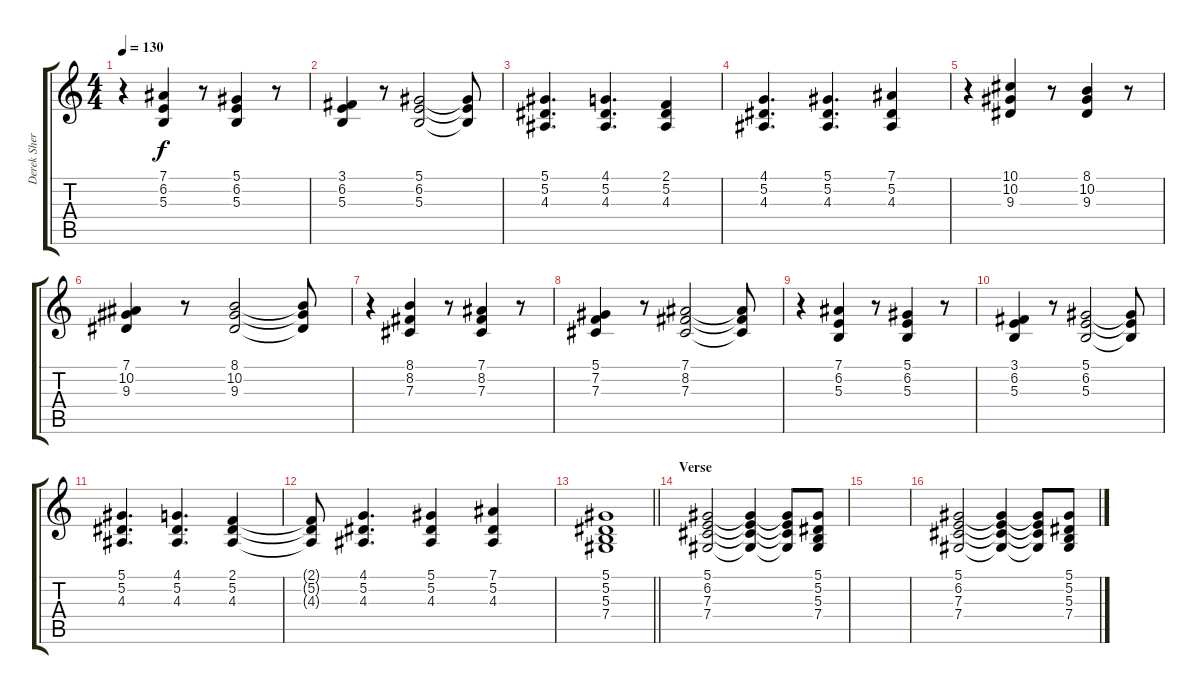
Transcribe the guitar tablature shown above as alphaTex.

\track ("Derek Sherinian" "Derek Sher") {instrument choiraahs}
\staff {score tabs}
\tuning (Eb4 Bb3 Gb3 Db3 Ab2 Eb2) {hide}
\ts (4 4)
\tempo 130
\clef g2
\ks c
r.4{dy f} (7.1 6.2 5.3).4 r.8 (5.1 6.2 5.3).4 r.8 |
(3.1 6.2 5.3).4 r.8 (5.1 6.2 5.3).2 (5.1{t} 6.2{t} 5.3{t}).8 |
(5.1 5.2 4.3).4{d} (4.1 5.2 4.3).4{d} (2.1 5.2 4.3).4 |
(4.1 5.2 4.3).4{d} (5.1 5.2 4.3).4{d} (7.1 5.2 4.3).4 |
r.4 (10.1 10.2 9.3).4 r.8 (8.1 10.2 9.3).4 r.8 |
(7.1 10.2 9.3).4 r.8 (8.1 10.2 9.3).2 (8.1{t} 10.2{t} 9.3{t}).8 |
r.4 (8.1 8.2 7.3).4 r.8 (7.1 8.2 7.3).4 r.8 |
(5.1 7.2 7.3).4 r.8 (7.1 8.2 7.3).2 (7.1{t} 8.2{t} 7.3{t}).8 |
r.4 (7.1 6.2 5.3).4 r.8 (5.1 6.2 5.3).4 r.8 |
(3.1 6.2 5.3).4 r.8 (5.1 6.2 5.3).2 (5.1{t} 6.2{t} 5.3{t}).8 |
(5.1 5.2 4.3).4{d} (4.1 5.2 4.3).4{d} (2.1 5.2 4.3).4 |
(2.1{t} 5.2{t} 4.3{t}).8 (4.1 5.2 4.3).4{d} (5.1 5.2 4.3).4 (7.1 5.2 4.3).4 |
\barLineRight lightlight
(5.1 5.2 5.3 7.4).1 |
\section ("" "Verse")
(5.1 6.2 7.3 7.4).2 (5.1{t} 6.2{t} 7.3{t} 7.4{t}).4 (5.1{t} 6.2{t} 7.3{t} 7.4{t}).8 (5.1 5.2 5.3 7.4).8 |
|
(5.1 6.2 7.3 7.4).2 (5.1{t} 6.2{t} 7.3{t} 7.4{t}).4 (5.1{t} 6.2{t} 7.3{t} 7.4{t}).8 (5.1 5.2 5.3 7.4).8
